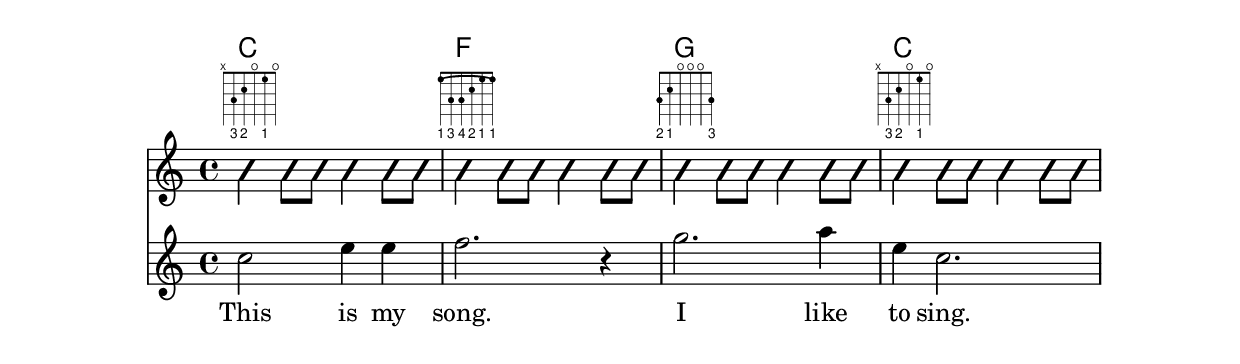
%% Do not edit this file; it is automatically
%% generated from LSR http://lsr.dsi.unimi.it
%% This file is in the public domain.
\version "2.12.2"

\header {
  lsrtags = "rhythms, fretted-strings"

%% Translation of GIT committish: fa19277d20f8ab0397c560eb0e7b814bd804ecec
  texidoces = "
Para la música de guitarra, es posible mostrar los ritmos de rasgueo,
además de las notas de la melodía, acordes y diagramas de posiciones.

"
  doctitlees = "Ritmos rasgueados de guitarra"


%% Translation of GIT committish: 0a868be38a775ecb1ef935b079000cebbc64de40
  texidocde = "
In Gitarrennotation kann neben Melodie, Akkordbezeichnungen und
Bunddiagrammen auch der Schlagrhythmus angegeben werden.

"
  doctitlede = "Schlagrhythmus für Gitarren"



%% Translation of GIT committish: 015b8e65e5e9a74cea1618b597402b5b74f89b89
  texidocfr = "
En matière de notation pour guitare, il arrive que soient indiqués les
@qq{coups de gratte} en plus de la mélodie, grilles d'accords et
diagrammes de tablature.

"
  doctitlefr = "Rythmique et guitare"

  texidoc = "
For guitar music, it is possible to show strum rhythms, along with
melody notes, chord names and fret diagrams.

"
  doctitle = "Guitar strum rhythms"
} % begin verbatim

\include "predefined-guitar-fretboards.ly"
<<
  \new ChordNames {
    \chordmode {
      c1 | f | g | c
    }
  }
  \new FretBoards {
    \chordmode {
      c1 | f | g | c
    }
  }
  \new Voice \with {
    \consists "Pitch_squash_engraver"
  } {
    \relative c'' {
      \improvisationOn
      c4 c8 c c4 c8 c
      f4 f8 f f4 f8 f
      g4 g8 g g4 g8 g
      c4 c8 c c4 c8 c
    }
  }
  \new Voice = "melody" {
    \relative c'' {
      c2 e4 e4
      f2. r4
      g2. a4
      e4 c2.
    }
  }
  \new Lyrics {
    \lyricsto "melody" {
      This is my song.
      I like to sing.
    }
  }
>>

